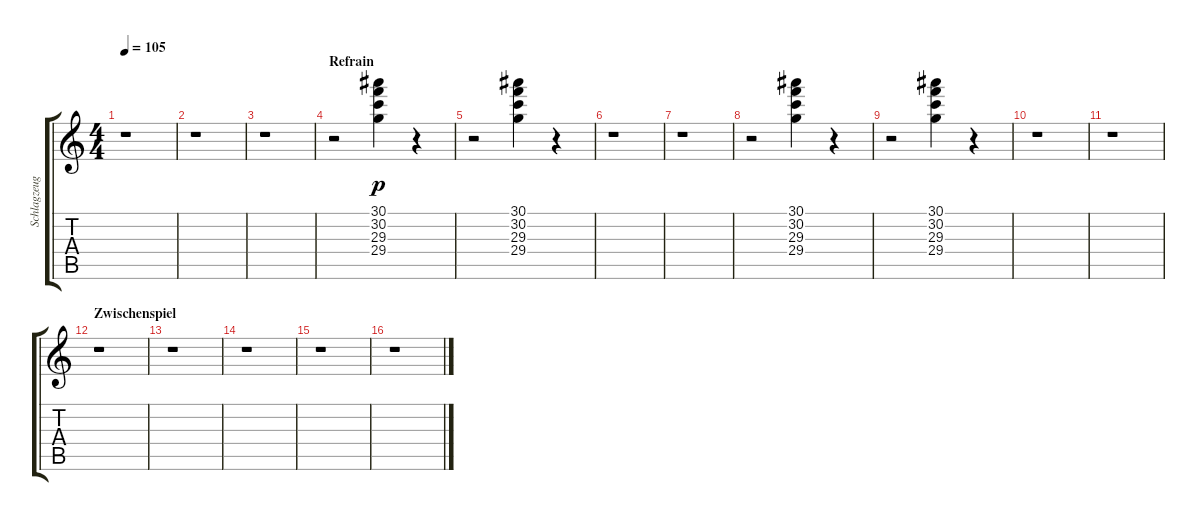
\track ("Schlagzeug" "Schlagzeug") {instrument tubularbells}
\staff {score tabs}
\tuning (E4 B3 G3 D3 A2 E2) {hide}
\ts (4 4)
\tempo 105
\clef g2
\ks c
r.1{dy p} |
r.1 |
r.1 |
\section ("" "Refrain")
r.2 (30.1 30.2 29.3 29.4).4 r.4 |
r.2 (30.1 30.2 29.3 29.4).4 r.4 |
r.1 |
r.1 |
r.2 (30.1 30.2 29.3 29.4).4 r.4 |
r.2 (30.1 30.2 29.3 29.4).4 r.4 |
r.1 |
r.1 |
\section ("" "Zwischenspiel")
r.1 |
r.1 |
r.1 |
r.1 |
r.1
